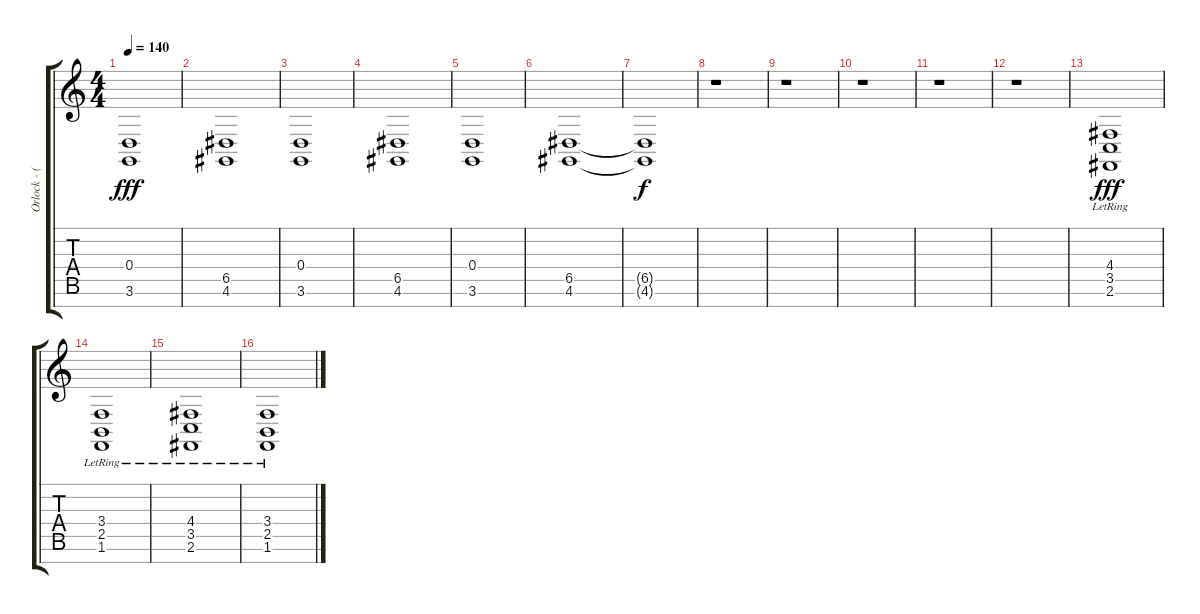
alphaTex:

\track ("Orlock - (Church Organ)" "Orlock - (") {instrument churchorgan}
\staff {score tabs}
\tuning (E4 B3 G3 D3 A2 E2 B1) {hide}
\ts (4 4)
\tempo 140
\clef g2
\ks c
(0.4 3.6).1{dy fff} |
(6.5 4.6).1 |
(0.4 3.6).1 |
(6.5 4.6).1 |
(0.4 3.6).1 |
(6.5 4.6).1 |
(6.5{t} 4.6{t}).1{dy f} |
r.1 |
r.1 |
r.1 |
r.1 |
r.1 |
(4.4{lr} 3.5{lr} 2.6{lr}).1{dy fff} |
(3.4{lr} 2.5{lr} 1.6{lr}).1 |
(4.4{lr} 3.5{lr} 2.6{lr}).1 |
(3.4{lr} 2.5{lr} 1.6{lr}).1
